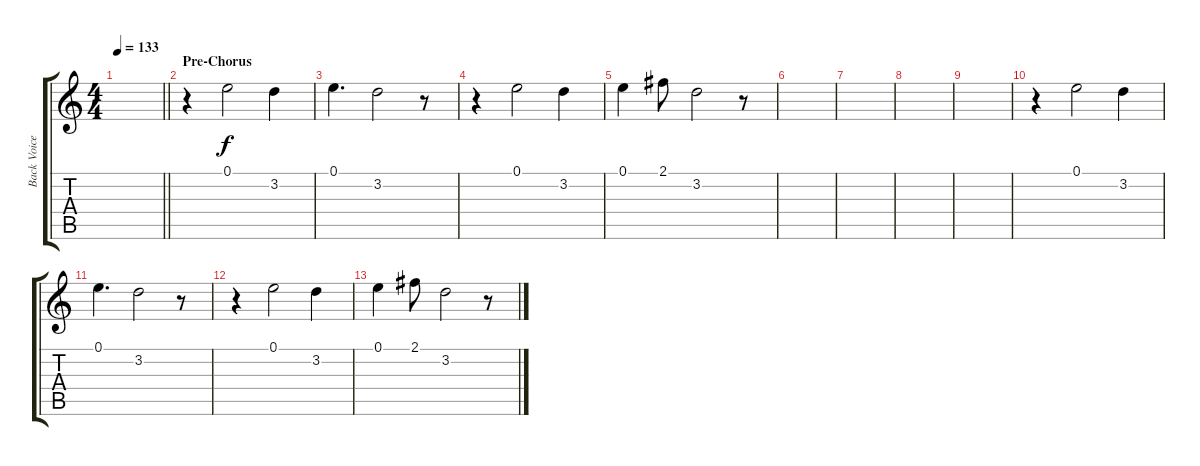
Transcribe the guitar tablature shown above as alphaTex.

\track ("Back Voice" "Back Voice") {instrument electricguitarclean}
\staff {score tabs}
\tuning (E4 B3 G3 D3 A2 E2) {hide}
\ts (4 4)
\tempo 133
\clef g2
\barLineRight lightlight
\ks c
|
\section ("" "Pre-Chorus")
r.4 0.1.2 3.2.4 |
0.1.4{d} 3.2.2 r.8 |
r.4 0.1.2 3.2.4 |
0.1.4 2.1.8 3.2.2 r.8 |
|
|
|
|
r.4 0.1.2 3.2.4 |
0.1.4{d} 3.2.2 r.8 |
r.4 0.1.2 3.2.4 |
0.1.4 2.1.8 3.2.2 r.8
